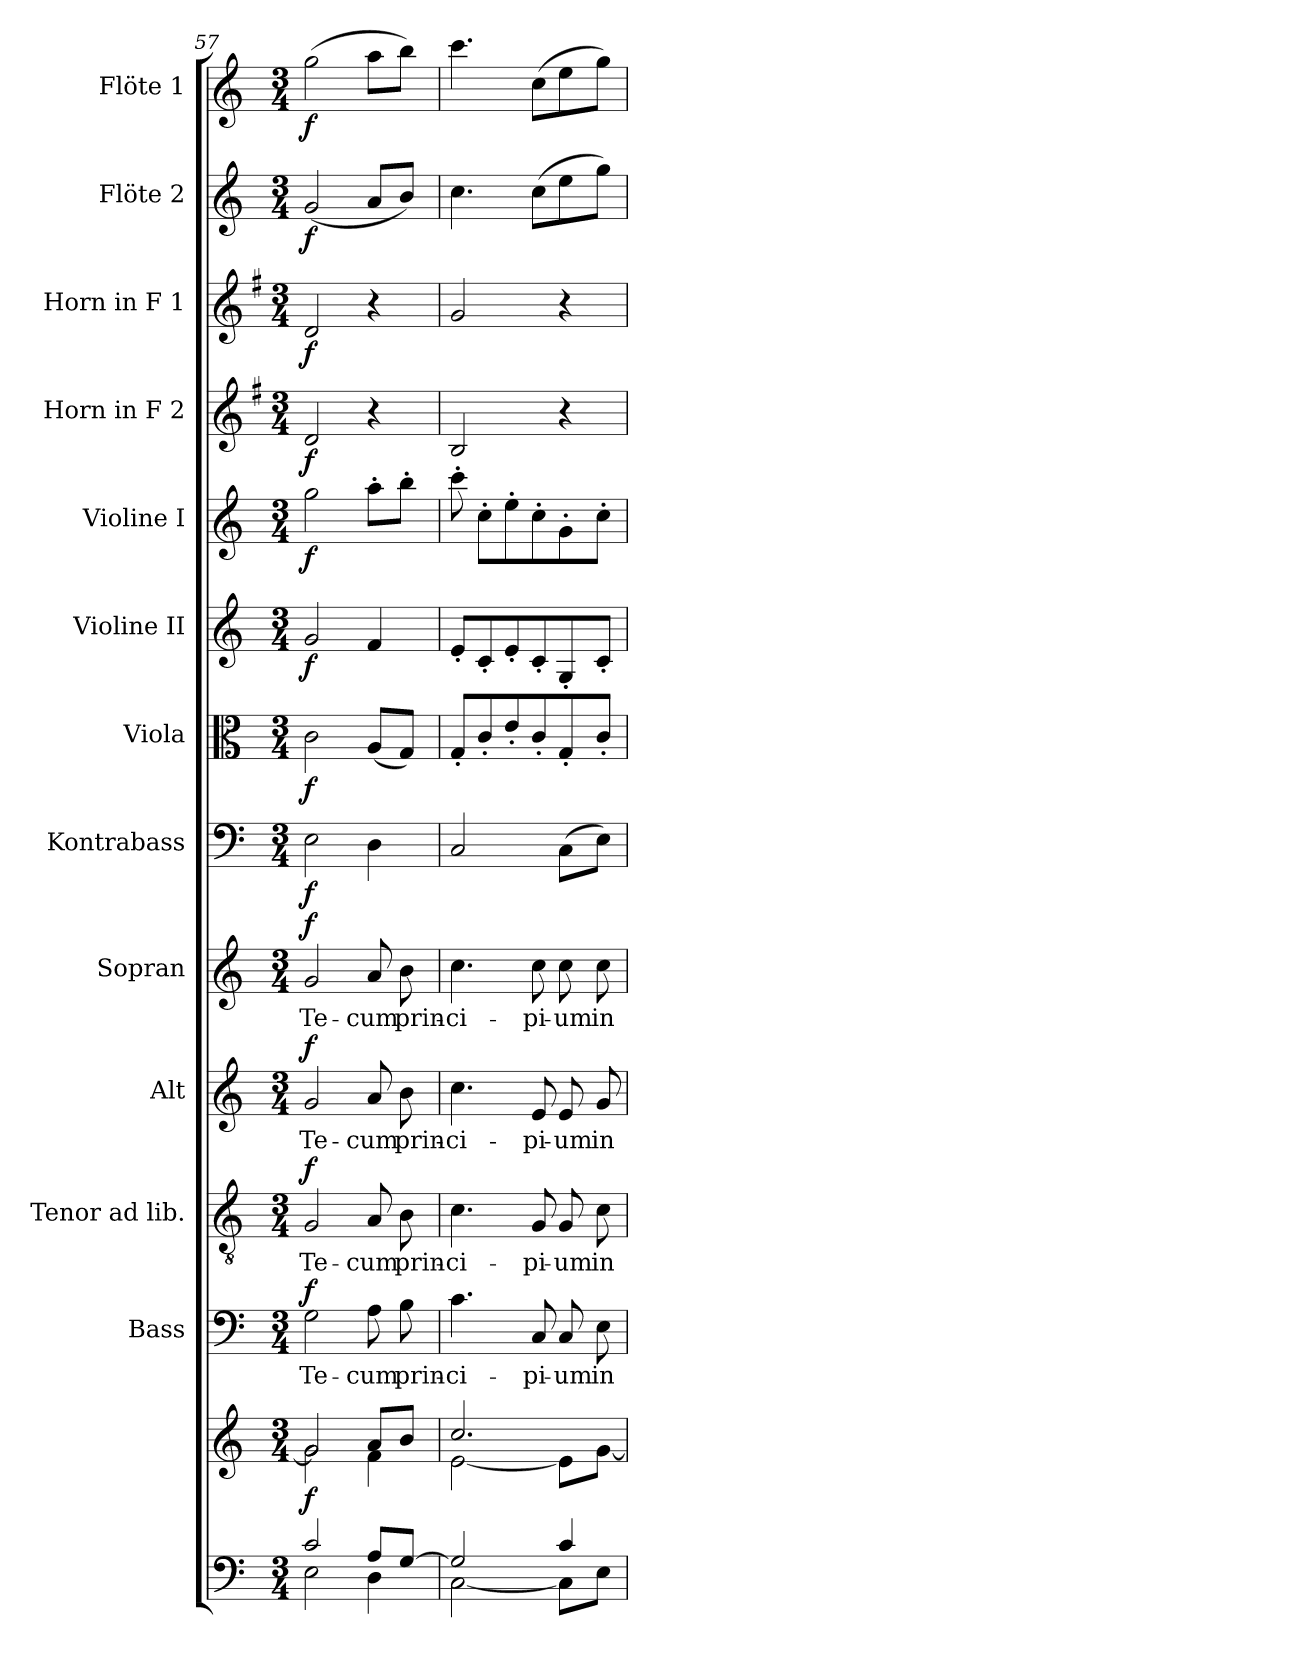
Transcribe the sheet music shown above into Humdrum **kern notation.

**kern	**kern	**dynam	**kern	**text	**dynam	**kern	**text	**dynam	**kern	**text	**dynam	**kern	**text	**dynam	**kern	**dynam	**kern	**dynam	**kern	**dynam	**kern	**dynam	**kern	**dynam	**kern	**dynam	**kern	**dynam	**kern	**dynam
*part13	*part13	*part13	*part12	*part12	*part12	*part11	*part11	*part11	*part10	*part10	*part10	*part9	*part9	*part9	*part8	*part8	*part7	*part7	*part6	*part6	*part5	*part5	*part4	*part4	*part3	*part3	*part2	*part2	*part1	*part1
*staff14	*staff13	*staff13/14	*staff12	*staff12	*staff12	*staff11	*staff11	*staff11	*staff10	*staff10	*staff10	*staff9	*staff9	*staff9	*staff8	*staff8	*staff7	*staff7	*staff6	*staff6	*staff5	*staff5	*staff4	*staff4	*staff3	*staff3	*staff2	*staff2	*staff1	*staff1
*	*	*	*I"Bass	*	*	*I"Tenor ad lib.	*	*	*I"Alt	*	*	*I"Sopran	*	*	*I"Kontrabass	*	*I"Viola	*	*I"Violine II	*	*I"Violine I	*	*I"Horn in F 2	*	*I"Horn in F 1	*	*I"Flöte 2	*	*I"Flöte 1	*
*	*	*	*I'B.	*	*	*I'T.	*	*	*I'A.	*	*	*I'S.	*	*	*I'Kb.	*	*I'Vla.	*	*I'Vl. II	*	*I'Vl. I	*	*	*	*	*	*I'Fl. 2	*	*I'Fl. 1	*
*clefF4	*clefG2	*	*clefF4	*	*	*clefGv2	*	*	*clefG2	*	*	*clefG2	*	*	*clefF4	*	*clefC3	*	*clefG2	*	*clefG2	*	*clefG2	*	*clefG2	*	*clefG2	*	*clefG2	*
*	*	*	*	*	*	*	*	*	*	*	*	*	*	*	*ITrd7c12	*	*	*	*	*	*	*	*ITrd4c7	*	*ITrd4c7	*	*	*	*	*
*k[]	*k[]	*	*k[]	*	*	*k[]	*	*	*k[]	*	*	*k[]	*	*	*k[]	*	*k[]	*	*k[]	*	*k[]	*	*k[]	*	*k[]	*	*k[]	*	*k[]	*
*C:	*C:	*	*C:	*	*	*C:	*	*	*C:	*	*	*C:	*	*	*C:	*	*C:	*	*C:	*	*C:	*	*C:	*	*C:	*	*C:	*	*C:	*
*M3/4	*M3/4	*	*M3/4	*	*	*M3/4	*	*	*M3/4	*	*	*M3/4	*	*	*M3/4	*	*M3/4	*	*M3/4	*	*M3/4	*	*M3/4	*	*M3/4	*	*M3/4	*	*M3/4	*
=57	=57	=57	=57	=57	=57	=57	=57	=57	=57	=57	=57	=57	=57	=57	=57	=57	=57	=57	=57	=57	=57	=57	=57	=57	=57	=57	=57	=57	=57	=57
*^	*^	*	*	*	*	*	*	*	*	*	*	*	*	*	*	*	*	*	*	*	*	*	*	*	*	*	*	*	*	*
!	!	!	!	!LO:DY:b	!	!LO:LY:b	!LO:DY:a	!	!LO:LY:b	!LO:DY:a	!	!LO:LY:b	!LO:DY:a	!	!LO:LY:b	!LO:DY:a	!	!LO:DY:b	!	!LO:DY:b	!	!LO:DY:b	!	!LO:DY:b	!	!LO:DY:b	!	!LO:DY:b	!	!LO:DY:b	!	!LO:DY:b
2c/	2E\	2g/]	2g\	f	2G\	Te-	f	2G/	Te-	f	2g/	Te-	f	2g/	Te-	f	2EE\	f	2c\	f	2g/	f	2gg\	f	2G/	f	2G/	f	(<2g/	f	(>2gg\	f
!	!	!	!	!	!	!LO:LY:b	!	!	!LO:LY:b	!	!	!LO:LY:b	!	!	!LO:LY:b	!	!	!	!	!	!	!	!	!	!	!	!	!	!	!	!	!
8A/L	4D\	8a/L	4f\	.	8A\	-cum	.	8A/	-cum	.	8a/	-cum	.	8a/	-cum	.	4DD\	.	(<8A/L	.	4f/	.	8aa'>\L	.	4r	.	4r	.	8a/L	.	8aa\L	.
!	!	!	!	!	!	!LO:LY:b	!	!	!LO:LY:b	!	!	!LO:LY:b	!	!	!LO:LY:b	!	!	!	!	!	!	!	!	!	!	!	!	!	!	!	!	!
[>8G/J	.	8b/J	.	.	8B\	prin-	.	8B\	prin-	.	8b\	prin-	.	8b\	prin-	.	.	.	8G/J)	.	.	.	8bb'>\J	.	.	.	.	.	8b/J)	.	8bb\J)	.
=58	=58	=58	=58	=58	=58	=58	=58	=58	=58	=58	=58	=58	=58	=58	=58	=58	=58	=58	=58	=58	=58	=58	=58	=58	=58	=58	=58	=58	=58	=58	=58	=58
!	!	!	!	!	!	!LO:LY:b	!	!	!LO:LY:b	!	!	!LO:LY:b	!	!	!LO:LY:b	!	!	!	!	!	!	!	!	!	!	!	!	!	!	!	!	!
2G/]	[<2C\	2.cc/	[<2e\	.	4.c\	-ci-	.	4.c\	-ci-	.	4.cc\	-ci-	.	4.cc\	-ci-	.	2CC/	.	8G'</L	.	8e'</L	.	8ccc'>\	.	2E/	.	2c/	.	4.cc\	.	4.ccc\	.
.	.	.	.	.	.	.	.	.	.	.	.	.	.	.	.	.	.	.	8c'</	.	8c'</	.	8cc'>\L	.	.	.	.	.	.	.	.	.
.	.	.	.	.	.	.	.	.	.	.	.	.	.	.	.	.	.	.	8e'</	.	8e'</	.	8ee'>\	.	.	.	.	.	.	.	.	.
!	!	!	!	!	!	!LO:LY:b	!	!	!LO:LY:b	!	!	!LO:LY:b	!	!	!LO:LY:b	!	!	!	!	!	!	!	!	!	!	!	!	!	!	!	!	!
.	.	.	.	.	8C/	-pi-	.	8G/	-pi-	.	8e/	-pi-	.	8cc\	-pi-	.	.	.	8c'</	.	8c'</	.	8cc'>\	.	.	.	.	.	(>8cc\L	.	(>8cc\L	.
!	!	!	!	!	!	!LO:LY:b	!	!	!LO:LY:b	!	!	!LO:LY:b	!	!	!LO:LY:b	!	!	!	!	!	!	!	!	!	!	!	!	!	!	!	!	!
4c/	8C\L]	.	8e\L]	.	8C/	-um	.	8G/	-um	.	8e/	-um	.	8cc\	-um	.	(>8CC\L	.	8G'</	.	8G'</	.	8g'>\	.	4r	.	4r	.	8ee\	.	8ee\	.
!	!	!	!	!	!	!LO:LY:b	!	!	!LO:LY:b	!	!	!LO:LY:b	!	!	!LO:LY:b	!	!	!	!	!	!	!	!	!	!	!	!	!	!	!	!	!
.	8E\J	.	[<8g\J	.	8E\	in	.	8c\	in	.	8g/	in	.	8cc\	in	.	8EE\J)	.	8c'</J	.	8c'</J	.	8cc'>\J	.	.	.	.	.	8gg\J)	.	8gg\J)	.
*v	*v	*	*	*	*	*	*	*	*	*	*	*	*	*	*	*	*	*	*	*	*	*	*	*	*	*	*	*	*	*	*	*
*	*v	*v	*	*	*	*	*	*	*	*	*	*	*	*	*	*	*	*	*	*	*	*	*	*	*	*	*	*	*	*	*
=	=	=	=	=	=	=	=	=	=	=	=	=	=	=	=	=	=	=	=	=	=	=	=	=	=	=	=	=	=	=
*-	*-	*-	*-	*-	*-	*-	*-	*-	*-	*-	*-	*-	*-	*-	*-	*-	*-	*-	*-	*-	*-	*-	*-	*-	*-	*-	*-	*-	*-	*-
